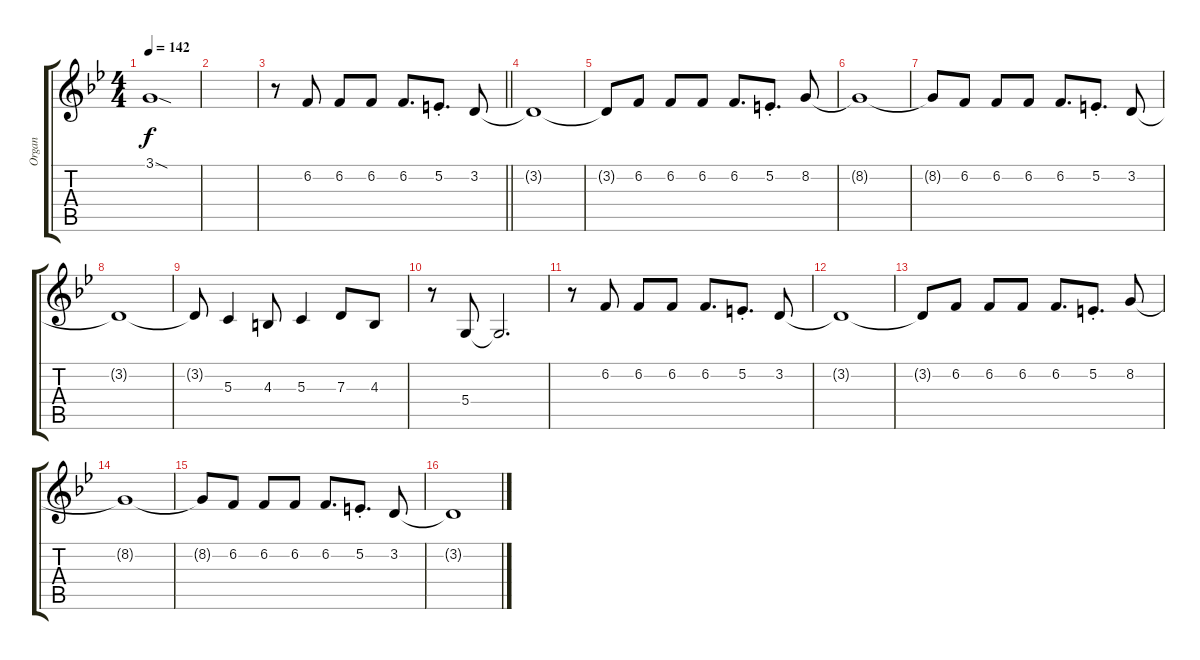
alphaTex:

\track ("Organ" "Organ") {instrument drawbarorgan}
\staff {score tabs}
\tuning (E4 B3 G3 D3 A2 E2) {hide}
\ts (4 4)
\tempo 142
\clef g2
\ks gminor
3.1{sod t}.1{dy f} |
|
\barLineRight lightlight
r.8 6.2.8 6.2.8 6.2.8 6.2.8{d} 5.2{st}.8{d} 3.2.8 |
3.2{t}.1 |
3.2{t}.8 6.2.8 6.2.8 6.2.8 6.2.8{d} 5.2{st}.8{d} 8.2.8 |
8.2{t}.1 |
8.2{t}.8 6.2.8 6.2.8 6.2.8 6.2.8{d} 5.2{st}.8{d} 3.2.8 |
3.2{t}.1 |
3.2{t}.8 5.3.4 4.3.8 5.3.4 7.3.8 4.3.8 |
r.8 5.4.8 5.4{t}.2{d} |
r.8 6.2.8 6.2.8 6.2.8 6.2.8{d} 5.2{st}.8{d} 3.2.8 |
3.2{t}.1 |
3.2{t}.8 6.2.8 6.2.8 6.2.8 6.2.8{d} 5.2{st}.8{d} 8.2.8 |
8.2{t}.1 |
8.2{t}.8 6.2.8 6.2.8 6.2.8 6.2.8{d} 5.2{st}.8{d} 3.2.8 |
3.2{t}.1
